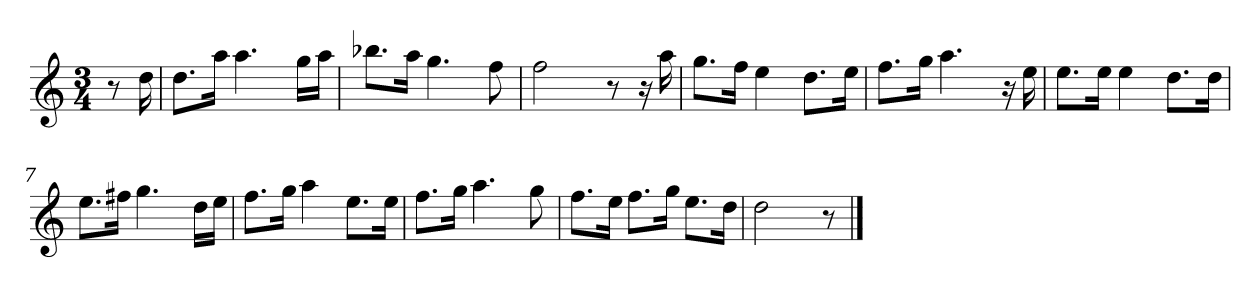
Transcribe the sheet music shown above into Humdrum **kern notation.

**kern
*part1
*staff1
*k[]
*M3/4
*MM120
=
8r
16dd
=1
8.ddL
16aaJk
4.aa
16ggLL
16aaJJ
=2
8.bb-XL
16aaJk
4.gg
8ff
=3
2ff
8r
16r
16aa
=4
8.ggL
16ffJk
4ee
8.ddL
16eeJk
=5
8.ffL
16ggJk
4.aa
16r
16ee
=6
8.eeL
16eeJk
4ee
8.ddL
16ddJk
=7
8.eeL
16ff#XJk
4.gg
16ddLL
16eeJJ
=8
8.ffL
16ggJk
4aa
8.eeL
16eeJk
=9
8.ffL
16ggJk
4.aa
8gg
=10
8.ffL
16eeJk
8.ffL
16ggJk
8.eeL
16ddJk
=11
2dd
8r
==
*-
